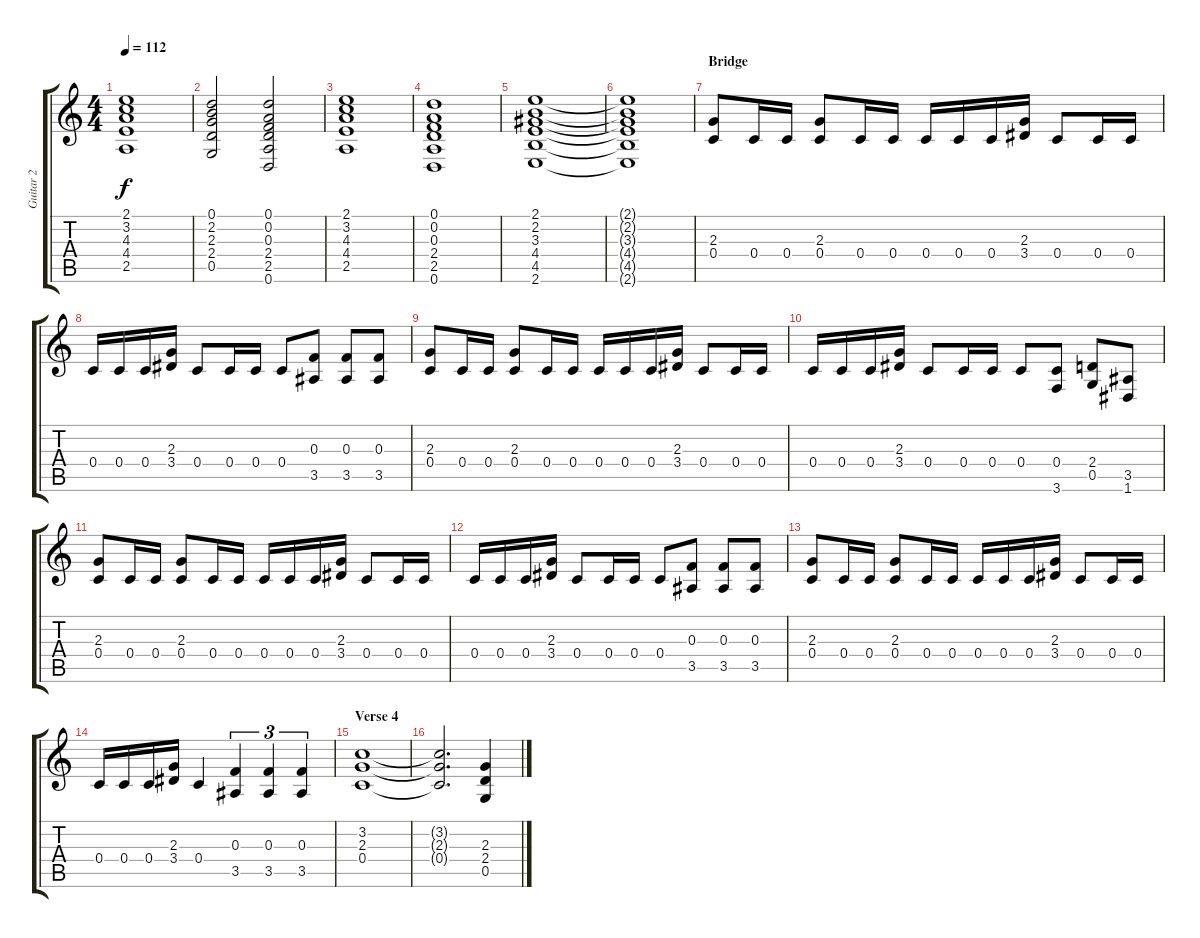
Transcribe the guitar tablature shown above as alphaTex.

\track ("Guitar 2" "Guitar 2") {instrument acousticguitarsteel}
\staff {score tabs}
\tuning (D4 A3 F3 C3 G2 D2) {hide}
\ts (4 4)
\tempo 112
\clef g2
\ks c
(2.1 3.2 4.3 4.4 2.5).1{dy f} |
(0.1 2.2 2.3 2.4 0.5).2 (0.1 0.2 0.3 2.4 2.5 0.6).2 |
(2.1 3.2 4.3 4.4 2.5).1 |
(0.1 0.2 0.3 2.4 2.5 0.6).1 |
(2.1 2.2 3.3 4.4 4.5 2.6).1 |
(2.1{t} 2.2{t} 3.3{t} 4.4{t} 4.5{t} 2.6{t}).1 |
\section ("" "Bridge")
(2.3 0.4).8{instrument distortionguitar} 0.4.16 0.4.16 (2.3 0.4).8 0.4.16 0.4.16 0.4.16 0.4.16 0.4.16 (2.3 3.4).16 0.4.8 0.4.16 0.4.16 |
0.4.16 0.4.16 0.4.16 (2.3 3.4).16 0.4.8 0.4.16 0.4.16 0.4.8 (0.3 3.5).8 (0.3 3.5).8 (0.3 3.5).8 |
(2.3 0.4).8 0.4.16 0.4.16 (2.3 0.4).8 0.4.16 0.4.16 0.4.16 0.4.16 0.4.16 (2.3 3.4).16 0.4.8 0.4.16 0.4.16 |
0.4.16 0.4.16 0.4.16 (2.3 3.4).16 0.4.8 0.4.16 0.4.16 0.4.8 (0.4 3.6).8 (2.4 0.5).8 (3.5 1.6).8 |
(2.3 0.4).8 0.4.16 0.4.16 (2.3 0.4).8 0.4.16 0.4.16 0.4.16 0.4.16 0.4.16 (2.3 3.4).16 0.4.8 0.4.16 0.4.16 |
0.4.16 0.4.16 0.4.16 (2.3 3.4).16 0.4.8 0.4.16 0.4.16 0.4.8 (0.3 3.5).8 (0.3 3.5).8 (0.3 3.5).8 |
(2.3 0.4).8 0.4.16 0.4.16 (2.3 0.4).8 0.4.16 0.4.16 0.4.16 0.4.16 0.4.16 (2.3 3.4).16 0.4.8 0.4.16 0.4.16 |
0.4.16 0.4.16 0.4.16 (2.3 3.4).16 0.4.4 (0.3 3.5).4{tu (3 2)} (0.3 3.5).4{tu (3 2)} (0.3 3.5).4{tu (3 2)} |
\section ("" "Verse 4")
(3.2 2.3 0.4).1 |
(3.2{t} 2.3{t} 0.4{t}).2{d} (2.3 2.4 0.5).4
